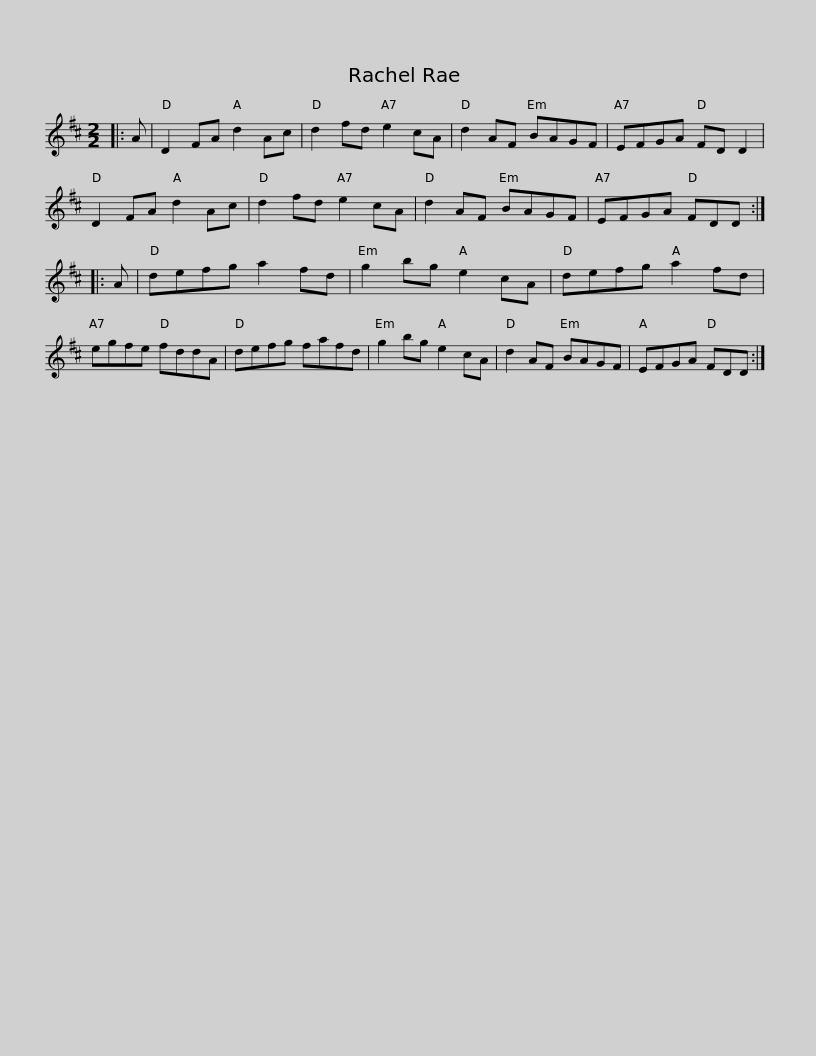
X:1
L:1/8
M:2/2
I:linebreak $
K:D
V:1 treble
V:1
|: A | D2 FA d2 Ac | d2 fd e2 cA | d2 AF BAGF | EFGA FD D2 | %5
 D2 FA d2 Ac | d2 fd e2 cA |$ d2 AF BAGF | EFGA FDD :: A | %10
 defg a2 fd | g2 bg e2 cA | defg a2 fd |$ egfe fddA | defg fafd | %15
 g2 bg e2 cA | d2 AF BAGF | EFGA FDD :| %18
